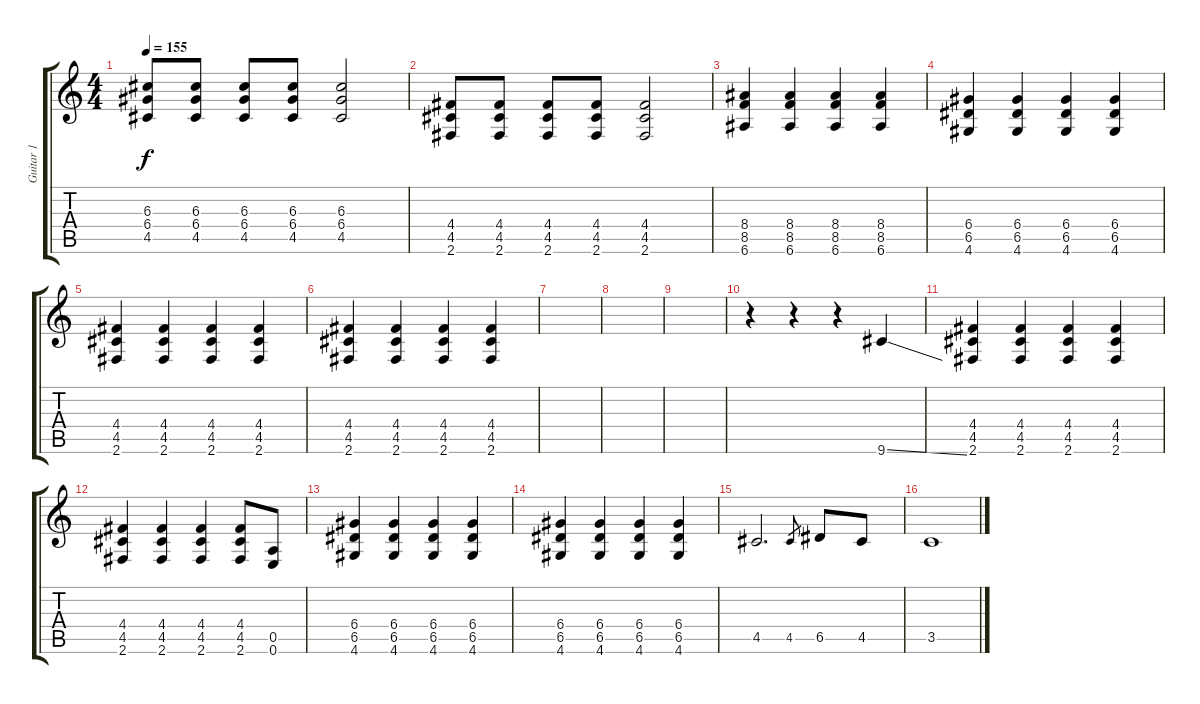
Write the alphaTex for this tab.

\track ("Guitar 1" "Guitar 1") {instrument distortionguitar}
\staff {score tabs}
\tuning (E4 B3 G3 D3 A2 E2) {hide}
\ts (4 4)
\tempo 155
\clef g2
\ks c
(6.3 6.4 4.5).8{dy f} (6.3 6.4 4.5).8 (6.3 6.4 4.5).8 (6.3 6.4 4.5).8 (6.3 6.4 4.5).2 |
(4.4 4.5 2.6).8 (4.4 4.5 2.6).8 (4.4 4.5 2.6).8 (4.4 4.5 2.6).8 (4.4 4.5 2.6).2 |
(8.4 8.5 6.6).4 (8.4 8.5 6.6).4 (8.4 8.5 6.6).4 (8.4 8.5 6.6).4 |
(6.4 6.5 4.6).4 (6.4 6.5 4.6).4 (6.4 6.5 4.6).4 (6.4 6.5 4.6).4 |
(4.4 4.5 2.6).4 (4.4 4.5 2.6).4 (4.4 4.5 2.6).4 (4.4 4.5 2.6).4 |
(4.4 4.5 2.6).4 (4.4 4.5 2.6).4 (4.4 4.5 2.6).4 (4.4 4.5 2.6).4 |
|
|
|
r.4 r.4 r.4 9.6{ss}.4 |
(4.4 4.5 2.6).4{txt ""} (4.4 4.5 2.6).4 (4.4 4.5 2.6).4 (4.4 4.5 2.6).4 |
(4.4 4.5 2.6).4 (4.4 4.5 2.6).4 (4.4 4.5 2.6).4 (4.4 4.5 2.6).8 (0.5 0.6).8 |
(6.4 6.5 4.6).4 (6.4 6.5 4.6).4 (6.4 6.5 4.6).4 (6.4 6.5 4.6).4 |
(6.4 6.5 4.6).4 (6.4 6.5 4.6).4 (6.4 6.5 4.6).4 (6.4 6.5 4.6).4 |
4.5.2{d} 4.5.8{gr} 6.5.8 4.5.8 |
3.5.1
